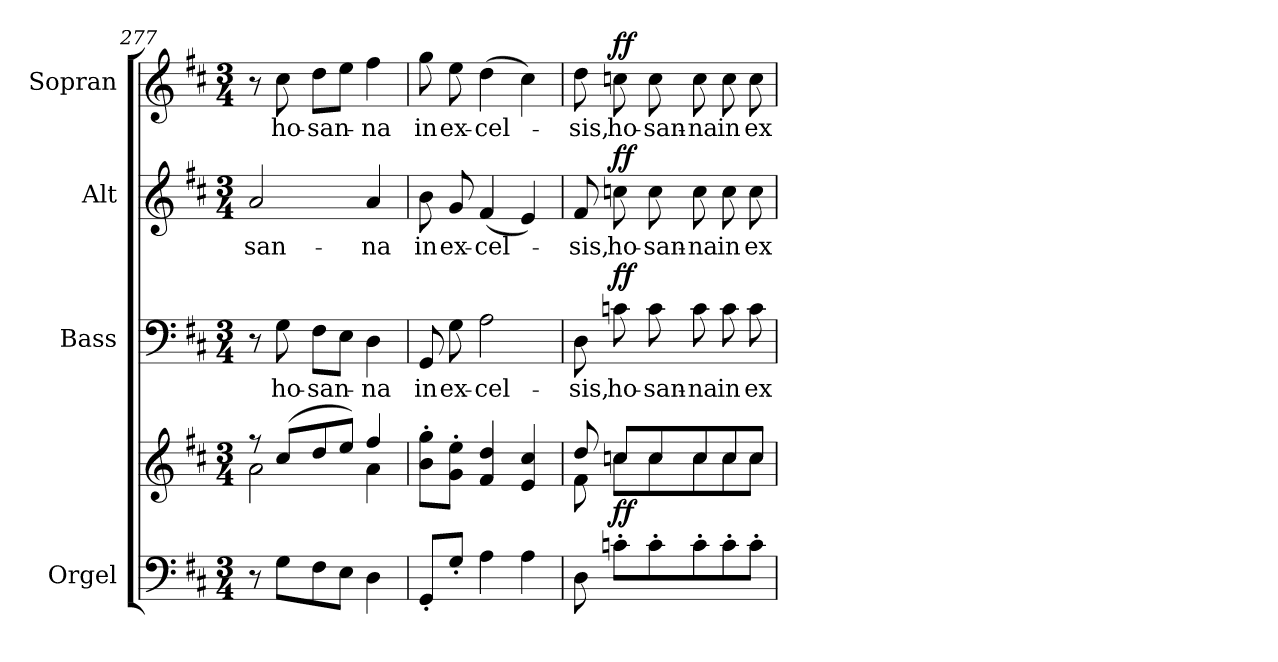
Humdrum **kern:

**kern	**kern	**dynam	**kern	**text	**dynam	**kern	**text	**dynam	**kern	**text	**dynam
*part4	*part4	*part4	*part3	*part3	*part3	*part2	*part2	*part2	*part1	*part1	*part1
*staff5	*staff4	*staff4/5	*staff3	*staff3	*staff3	*staff2	*staff2	*staff2	*staff1	*staff1	*staff1
*I"Orgel	*	*	*I"Bass	*	*	*I"Alt	*	*	*I"Sopran	*	*
*	*	*	*I'B.	*	*	*I'A.	*	*	*I'S.	*	*
!!LO:PB:g=z
*clefF4	*clefG2	*	*clefF4	*	*	*clefG2	*	*	*clefG2	*	*
*k[f#c#]	*k[f#c#]	*	*k[f#c#]	*	*	*k[f#c#]	*	*	*k[f#c#]	*	*
*D:	*D:	*	*D:	*	*	*D:	*	*	*D:	*	*
*M3/4	*M3/4	*	*M3/4	*	*	*M3/4	*	*	*M3/4	*	*
=277	=277	=277	=277	=277	=277	=277	=277	=277	=277	=277	=277
*	*^	*	*	*	*	*	*	*	*	*	*
!	!	!	!	!	!	!	!	!LO:LY:b	!	!	!	!
8r	8ree	2a\	.	8r	.	.	2a/	-san-	.	8r	.	.
!	!	!	!	!	!LO:LY:b	!	!	!	!	!	!LO:LY:b	!
8G\L	(>8cc#/L	.	.	8G\	ho-	.	.	.	.	8cc#\	ho-	.
!	!	!	!	!	!LO:LY:b	!	!	!	!	!	!LO:LY:b	!
8F#\	8dd/	.	.	8F#\L	-san-	.	.	.	.	8dd\L	-san-	.
8E\J	8ee/J)	.	.	8E\J	.	.	.	.	.	8ee\J	.	.
!	!	!	!	!	!LO:LY:b	!	!	!LO:LY:b	!	!	!LO:LY:b	!
4D\	4ff#/	4a\	.	4D\	-na	.	4a/	-na	.	4ff#\	-na	.
=278	=278	=278	=278	=278	=278	=278	=278	=278	=278	=278	=278	=278
!	!	!	!	!	!LO:LY:b	!	!	!LO:LY:b	!	!	!LO:LY:b	!
*	*v	*v	*	*	*	*	*	*	*	*	*	*
8GG'</L	8b\'> 8gg\'>L	.	8GG/	in	.	8b\	in	.	8gg\	in	.
!	!	!	!	!LO:LY:b	!	!	!LO:LY:b	!	!	!LO:LY:b	!
8G'</J	8g\'> 8ee\'>J	.	8G\	ex-	.	8g/	ex-	.	8ee\	ex-	.
!	!	!	!	!LO:LY:b	!	!	!LO:LY:b	!	!	!LO:LY:b	!
4A\	4f#/ 4dd/	.	2A\	-cel-	.	(<4f#/	-cel-	.	(>4dd\	-cel-	.
4A\	4e/ 4cc#/	.	.	.	.	4e/)	.	.	4cc#\)	.	.
=279	=279	=279	=279	=279	=279	=279	=279	=279	=279	=279	=279
*	*^	*	*	*	*	*	*	*	*	*	*
!	!	!	!	!	!LO:LY:b	!	!	!LO:LY:b	!	!	!LO:LY:b	!
8D\	8dd/	8f#\	.	8D\	-sis,	.	8f#/	-sis,	.	8dd\	-sis,	.
!	!	!	!LO:DY:b	!	!LO:LY:b	!LO:DY:a	!	!LO:LY:b	!LO:DY:a	!	!LO:LY:b	!LO:DY:a
8cn'>\L	8ccn/L	8cc\L	ff	8cn\	ho-	ff	8ccn\	ho-	ff	8ccn\	ho-	ff
!	!	!	!	!	!LO:LY:b	!	!	!LO:LY:b	!	!	!LO:LY:b	!
8c'>\	8cc/	8cc\	.	8c\	-san-	.	8cc\	-san-	.	8cc\	-san-	.
!	!	!	!	!	!LO:LY:b	!	!	!LO:LY:b	!	!	!LO:LY:b	!
8c'>\	8cc/	8cc\	.	8c\	-na	.	8cc\	-na	.	8cc\	-na	.
!	!	!	!	!	!LO:LY:b	!	!	!LO:LY:b	!	!	!LO:LY:b	!
8c'>\	8cc/	8cc\	.	8c\	in	.	8cc\	in	.	8cc\	in	.
!	!	!	!	!	!LO:LY:b	!	!	!LO:LY:b	!	!	!LO:LY:b	!
8c'>\J	8cc/J	8cc\J	.	8c\	ex-	.	8cc\	ex-	.	8cc\	ex-	.
*	*v	*v	*	*	*	*	*	*	*	*	*	*
=	=	=	=	=	=	=	=	=	=	=	=
*-	*-	*-	*-	*-	*-	*-	*-	*-	*-	*-	*-
